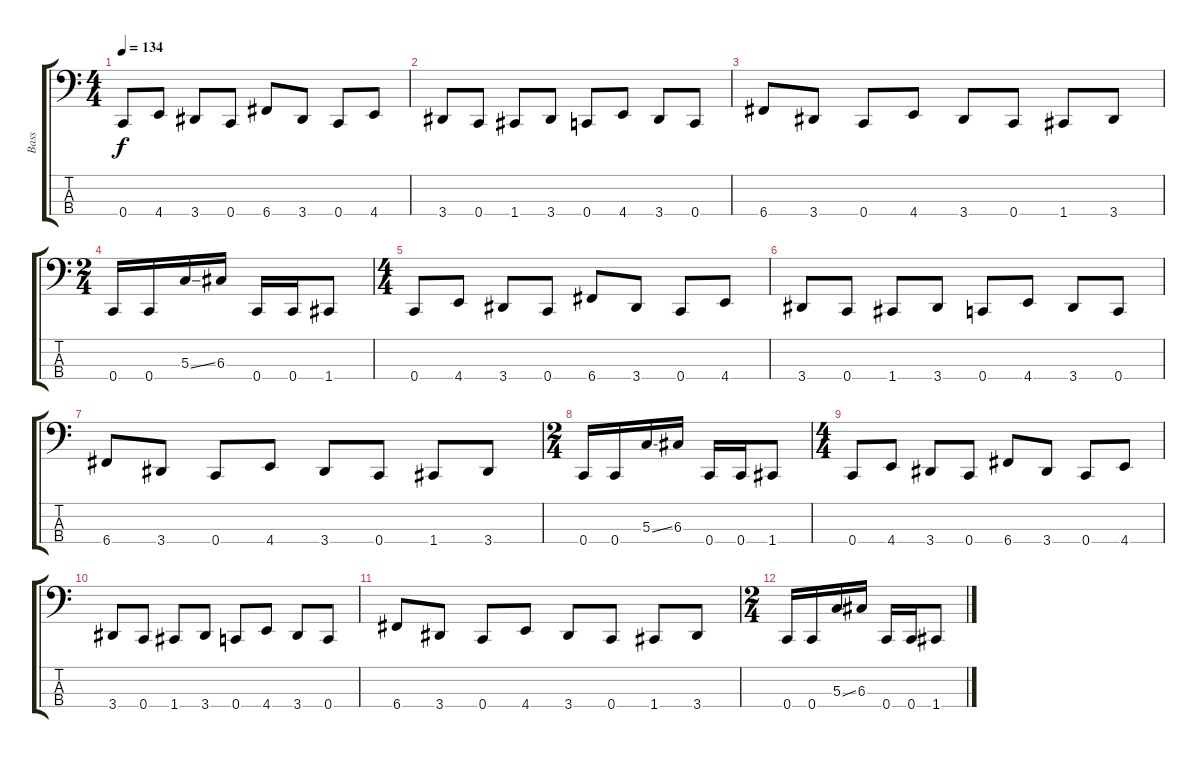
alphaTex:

\track ("Bass" "Bass") {instrument electricbasspick}
\staff {score tabs}
\tuning (F2 C2 G1 C1) {hide}
\ts (4 4)
\tempo 134
\clef f4
\ks c
0.4.8{dy f} 4.4.8 3.4.8 0.4.8 6.4.8 3.4.8 0.4.8 4.4.8 |
3.4.8 0.4.8 1.4.8 3.4.8 0.4.8 4.4.8 3.4.8 0.4.8 |
6.4.8 3.4.8 0.4.8 4.4.8 3.4.8 0.4.8 1.4.8 3.4.8 |
\ts (2 4)
0.4.16 0.4.16 5.3{ss}.16 6.3.16 0.4.16 0.4.16 1.4.8 |
\ts (4 4)
0.4.8 4.4.8 3.4.8 0.4.8 6.4.8 3.4.8 0.4.8 4.4.8 |
3.4.8 0.4.8 1.4.8 3.4.8 0.4.8 4.4.8 3.4.8 0.4.8 |
6.4.8 3.4.8 0.4.8 4.4.8 3.4.8 0.4.8 1.4.8 3.4.8 |
\ts (2 4)
0.4.16 0.4.16 5.3{ss}.16 6.3.16 0.4.16 0.4.16 1.4.8 |
\ts (4 4)
0.4.8 4.4.8 3.4.8 0.4.8 6.4.8 3.4.8 0.4.8 4.4.8 |
3.4.8 0.4.8 1.4.8 3.4.8 0.4.8 4.4.8 3.4.8 0.4.8 |
6.4.8 3.4.8 0.4.8 4.4.8 3.4.8 0.4.8 1.4.8 3.4.8 |
\ts (2 4)
0.4.16 0.4.16 5.3{ss}.16 6.3.16 0.4.16 0.4.16 1.4.8
